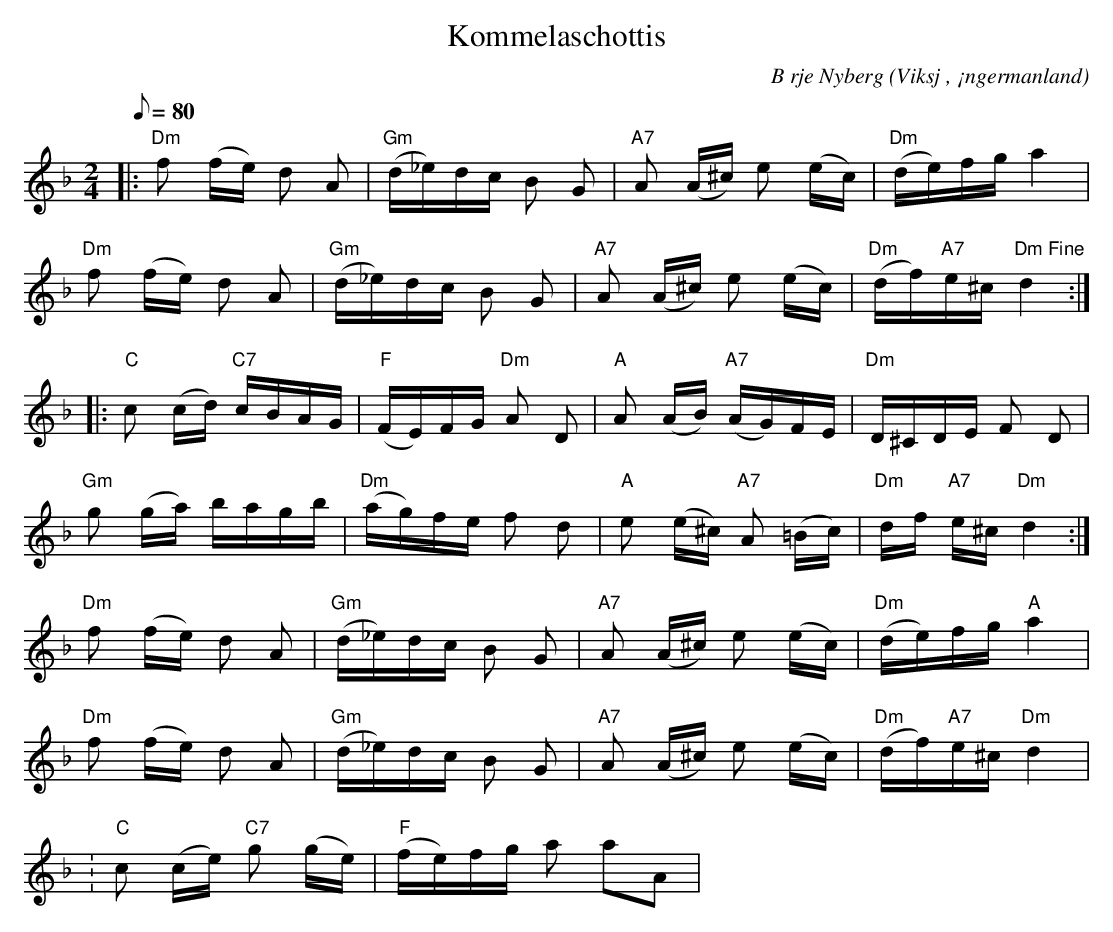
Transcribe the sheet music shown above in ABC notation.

X:1
T:Kommelaschottis
C:B rje Nyberg
O:Viksj , ¡ngermanland
M:2/4
L:1/8
Q:80
K:Dm
|: "Dm"f (f/2e/2) d A | "Gm"(d/2_e/2)d/2c/2 B G | "A7"A (A/2^c/2) e (e/2c/2) |"Dm"(d/2e/2)f/2g/2 a2 |
"Dm"f (f/2e/2) d A | "Gm" (d/2_e/2)d/2c/2 B G | "A7"A (A/2^c/2) e (e/2c/2) | "Dm"(d/2f/2)"A7"e/2^c/2 "Dm Fine"d2::
"C"c (c/2d/2) "C7"c/2B/2A/2G/2 | "F"(F/2E/2)F/2G/2 "Dm"A D | "A"A (A/2B/2) "A7"(A/2G/2)F/2E/2 | "Dm"D/2^C/2D/2E/2 F D |
"Gm"g (g/2a/2) b/2a/2g/2b/2 | "Dm"(a/2g/2)f/2e/2 f d | "A"e (e/2^c/2) "A7"A (=B/2c/2) | "Dm"d/2f/2 "A7"e/2^c/2 "Dm"d2:|
"Dm"f (f/2e/2) d A | "Gm"(d/2_e/2)d/2c/2 B G | "A7"A (A/2^c/2) e (e/2c/2) | "Dm"(d/2e/2)f/2g/2 "A"a2 |
"Dm"f (f/2e/2) d A | "Gm"(d/2_e/2)d/2c/2 B G | "A7"A (A/2^c/2) e (e/2c/2) | "Dm"(d/2f/2)"A7"e/2^c/2 "Dm"d2 |
: "C"c (c/2e/2) "C7"g (g/2e/2) |"F"(f/2e/2)f/2g/2 a aA |
